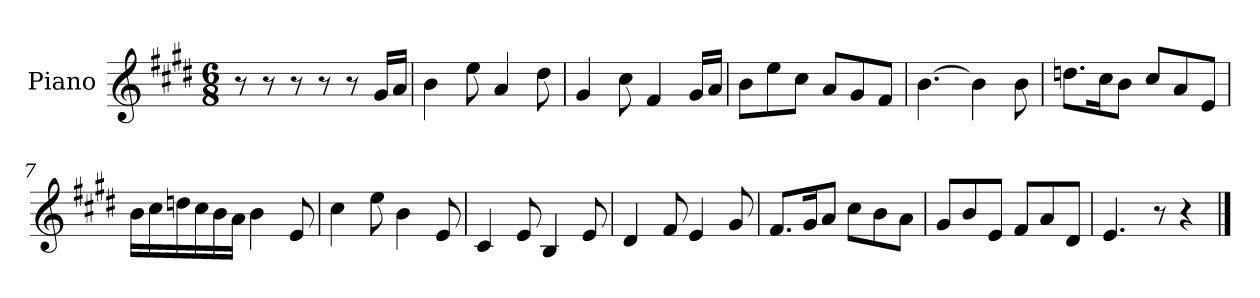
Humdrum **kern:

**kern
*part1
*staff1
*I"Piano
*I'Pno
*clefG2
*k[f#c#g#d#]
*M6/8
=1
8r
8r
8r
8r
8r
16g#/LL
16a/JJ
=2
4b\
8ee\
4a/
8dd#\
=3
4g#/
8cc#\
4f#/
16g#/LL
16a/JJ
=4
8b\L
8ee\
8cc#\J
8a/L
8g#/
8f#/J
=5
[4.b\
4b\]
8b\
=6
8.ddn\L
16cc#\K
8b\J
8cc#/L
8a/
8e/J
=7
16b\LL
16cc#\
16ddn\
16cc#\
16b\
16a\JJ
4b\
8e/
=8
4cc#\
8ee\
4b\
8e/
=9
4c#/
8e/
4B/
8e/
=10
4d#/
8f#/
4e/
8g#/
=11
8.f#/L
16g#/K
8a/J
8cc#\L
8b\
8a\J
=12
8g#/L
8b/
8e/J
8f#/L
8a/
8d#/J
=13
4.e/
8r
4r
==
*-
